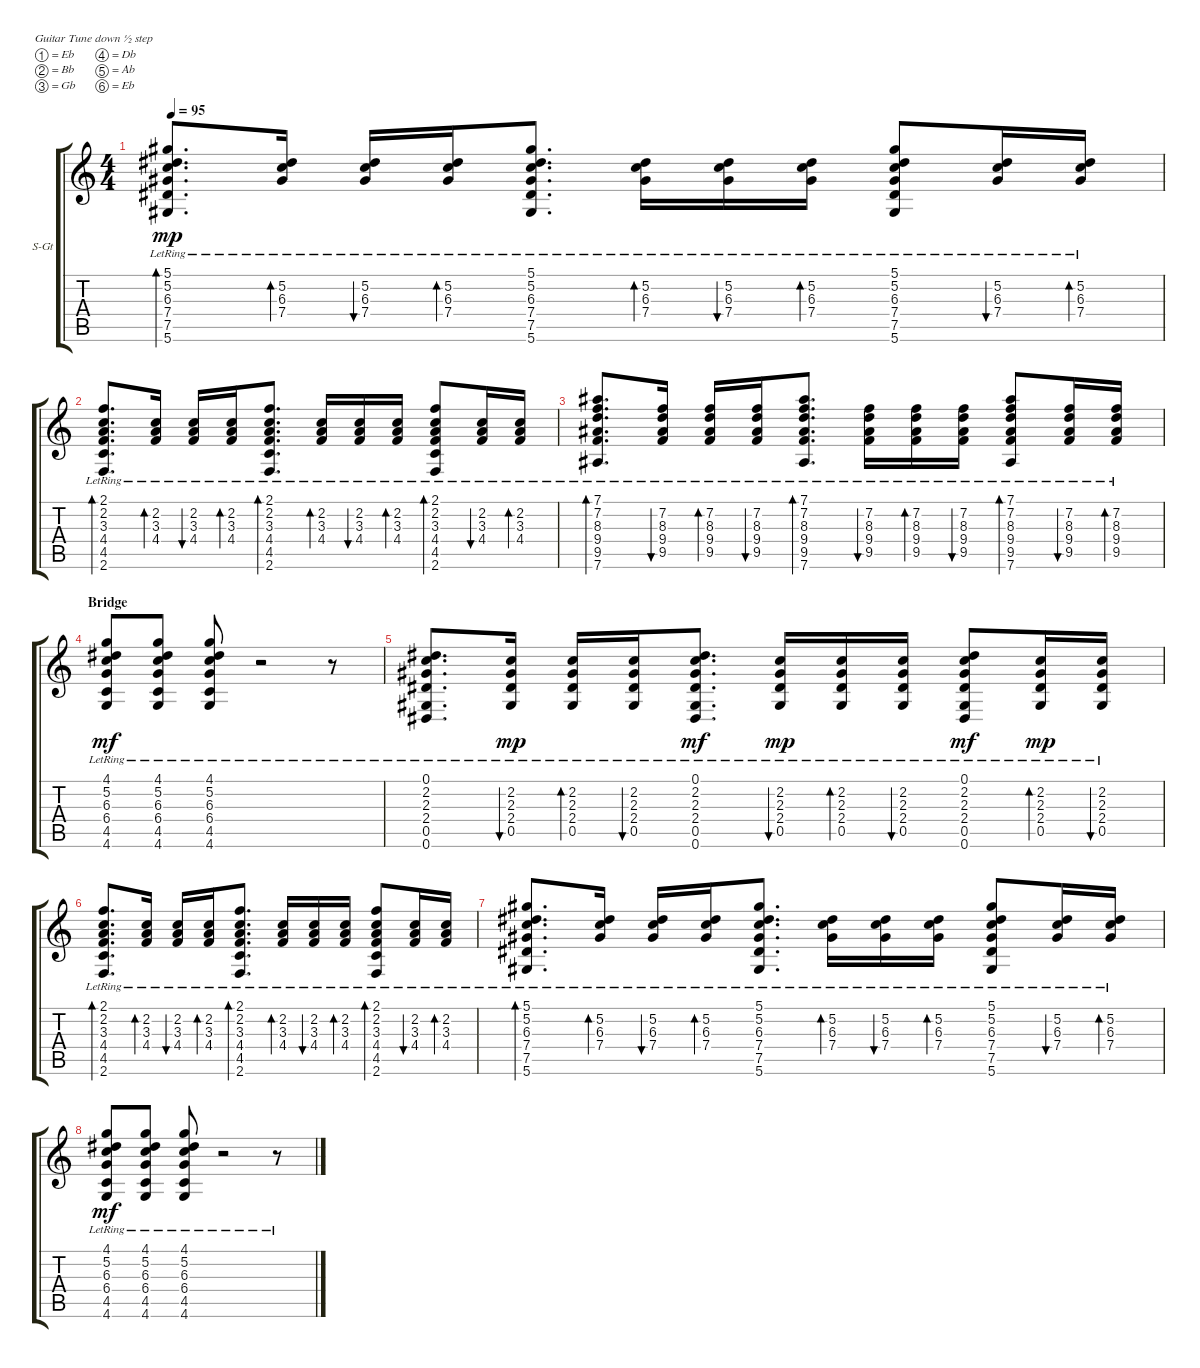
\defaultSystemsLayout 4
\bracketExtendMode groupsimilarinstruments
\firstSystemTrackNameOrientation horizontal
\otherSystemsTrackNameOrientation horizontal
\track ("Gitar 1 [Toru]" "S-Gt") {instrument acousticguitarsteel}
\staff {score tabs}
\tuning (Eb4 Bb3 Gb3 Db3 Ab2 Eb2)
\ts (4 4)
\tempo 95
\clef g2
\ks c
(7.5{lr} 7.4{lr} 6.3{lr} 5.2{lr} 5.1{lr} 5.6{lr}).8{d bd 30 dy mp} (7.4{lr} 6.3{lr} 5.2{lr}).16{bd 30} (7.4{lr} 6.3{lr} 5.2{lr}).16{bu 30} (7.4{lr} 6.3{lr} 5.2{lr}).16{bd 30} (7.5{lr} 7.4{lr} 6.3{lr} 5.2{lr} 5.1{lr} 5.6{lr}).8{d} (7.4{lr} 6.3{lr} 5.2{lr}).16{bd 30} (7.4{lr} 6.3{lr} 5.2{lr}).16{bu 30} (7.4{lr} 6.3{lr} 5.2{lr}).16{bd 30} (7.5{lr} 7.4{lr} 6.3{lr} 5.2{lr} 5.1{lr} 5.6{lr}).8 (7.4{lr} 6.3{lr} 5.2{lr}).16{bu 30} (7.4{lr} 6.3{lr} 5.2{lr}).16{bd 30} |
(4.5{lr} 4.4{lr} 3.3{lr} 2.2{lr} 2.1{lr} 2.6).8{d bd 30} (4.4{lr} 3.3{lr} 2.2{lr}).16{bd 30} (4.4{lr} 3.3{lr} 2.2{lr}).16{bu 30} (4.4{lr} 3.3{lr} 2.2{lr}).16{bd 30} (4.5{lr} 4.4{lr} 3.3{lr} 2.2{lr} 2.1{lr} 2.6).8{d bd 30} (4.4{lr} 3.3{lr} 2.2{lr}).16{bd 30} (4.4{lr} 3.3{lr} 2.2{lr}).16{bu 30} (4.4{lr} 3.3{lr} 2.2{lr}).16{bd 30} (4.5{lr} 4.4{lr} 3.3{lr} 2.2{lr} 2.1{lr} 2.6).8{bd 30} (4.4{lr} 3.3{lr} 2.2{lr}).16{bu 30} (4.4{lr} 3.3{lr} 2.2{lr}).16{bd 30} |
(9.5{lr} 9.4{lr} 8.3{lr} 7.2{lr} 7.1{lr} 7.6{lr}).8{d bd 30} (9.4{lr} 8.3{lr} 7.2{lr} 9.5{lr}).16{bu 30} (9.4{lr} 8.3{lr} 9.5{lr} 7.2{lr}).16{bd 30} (9.4{lr} 8.3{lr} 9.5{lr} 7.2{lr}).16{bu 30} (9.5{lr} 9.4{lr} 8.3{lr} 7.2{lr} 7.1{lr} 7.6{lr}).8{d bd 30} (9.4{lr} 8.3{lr} 9.5{lr} 7.2{lr}).16{bu 30} (9.4{lr} 8.3{lr} 9.5{lr} 7.2{lr}).16{bd 30} (9.4{lr} 8.3{lr} 9.5{lr} 7.2{lr}).16{bu 30} (9.5{lr} 9.4{lr} 8.3{lr} 7.2{lr} 7.1{lr} 7.6{lr}).8{bd 30} (9.4{lr} 8.3{lr} 9.5{lr} 7.2{lr}).16{bu 30} (9.4{lr} 8.3{lr} 9.5{lr} 7.2{lr}).16{bd 30} |
\section ("" "Bridge")
(4.5{lr} 6.4{lr} 6.3{lr} 5.2{lr} 4.1{lr} 4.6{lr}).8{dy mf} (4.5{lr} 6.4{lr} 6.3{lr} 5.2{lr} 4.1{lr} 4.6{lr}).8 (4.5{lr} 6.4{lr} 6.3{lr} 5.2{lr} 4.1{lr} 4.6{lr}).8 r.2 r.8 |
(0.5{lr} 2.4{lr} 2.3{lr} 2.2{lr} 0.1{lr} 0.6{lr}).8{d} (2.4{lr} 2.3{lr} 0.5{lr} 2.2{lr}).16{bu 30 dy mp} (2.4{lr} 2.3{lr} 0.5{lr} 2.2{lr}).16{bd 30} (2.4{lr} 2.3{lr} 0.5{lr} 2.2{lr}).16{bu 30} (0.5{lr} 2.4{lr} 2.3{lr} 2.2{lr} 0.1{lr} 0.6{lr}).8{d dy mf} (2.4{lr} 2.3{lr} 0.5{lr} 2.2{lr}).16{bu 30 dy mp} (2.4{lr} 2.3{lr} 0.5{lr} 2.2{lr}).16{bd 30} (2.4{lr} 2.3{lr} 0.5{lr} 2.2{lr}).16{bu 30} (0.5{lr} 2.4{lr} 2.3{lr} 2.2{lr} 0.1{lr} 0.6{lr}).8{dy mf} (2.4{lr} 2.3{lr} 0.5{lr} 2.2{lr}).16{bd 30 dy mp} (2.4{lr} 2.3{lr} 0.5{lr} 2.2{lr}).16{bu 30} |
(4.5{lr} 4.4{lr} 3.3{lr} 2.2{lr} 2.1{lr} 2.6).8{d bd 30} (4.4{lr} 3.3{lr} 2.2{lr}).16{bd 30} (4.4{lr} 3.3{lr} 2.2{lr}).16{bu 30} (4.4{lr} 3.3{lr} 2.2{lr}).16{bd 30} (4.5{lr} 4.4{lr} 3.3{lr} 2.2{lr} 2.1{lr} 2.6).8{d bd 30} (4.4{lr} 3.3{lr} 2.2{lr}).16{bd 30} (4.4{lr} 3.3{lr} 2.2{lr}).16{bu 30} (4.4{lr} 3.3{lr} 2.2{lr}).16{bd 30} (4.5{lr} 4.4{lr} 3.3{lr} 2.2{lr} 2.1{lr} 2.6).8{bd 30} (4.4{lr} 3.3{lr} 2.2{lr}).16{bu 30} (4.4{lr} 3.3{lr} 2.2{lr}).16{bd 30} |
(7.5{lr} 7.4{lr} 6.3{lr} 5.2{lr} 5.1{lr} 5.6{lr}).8{d bd 30} (7.4{lr} 6.3{lr} 5.2{lr}).16{bd 30} (7.4{lr} 6.3{lr} 5.2{lr}).16{bu 30} (7.4{lr} 6.3{lr} 5.2{lr}).16{bd 30} (7.5{lr} 7.4{lr} 6.3{lr} 5.2{lr} 5.1{lr} 5.6{lr}).8{d} (7.4{lr} 6.3{lr} 5.2{lr}).16{bd 30} (7.4{lr} 6.3{lr} 5.2{lr}).16{bu 30} (7.4{lr} 6.3{lr} 5.2{lr}).16{bd 30} (7.5{lr} 7.4{lr} 6.3{lr} 5.2{lr} 5.1{lr} 5.6{lr}).8 (7.4{lr} 6.3{lr} 5.2{lr}).16{bu 30} (7.4{lr} 6.3{lr} 5.2{lr}).16{bd 30} |
(4.5{lr} 6.4{lr} 6.3{lr} 5.2{lr} 4.1{lr} 4.6{lr}).8{dy mf} (4.5{lr} 6.4{lr} 6.3{lr} 5.2{lr} 4.1{lr} 4.6{lr}).8 (4.5{lr} 6.4{lr} 6.3{lr} 5.2{lr} 4.1{lr} 4.6{lr}).8 r.2 r.8
